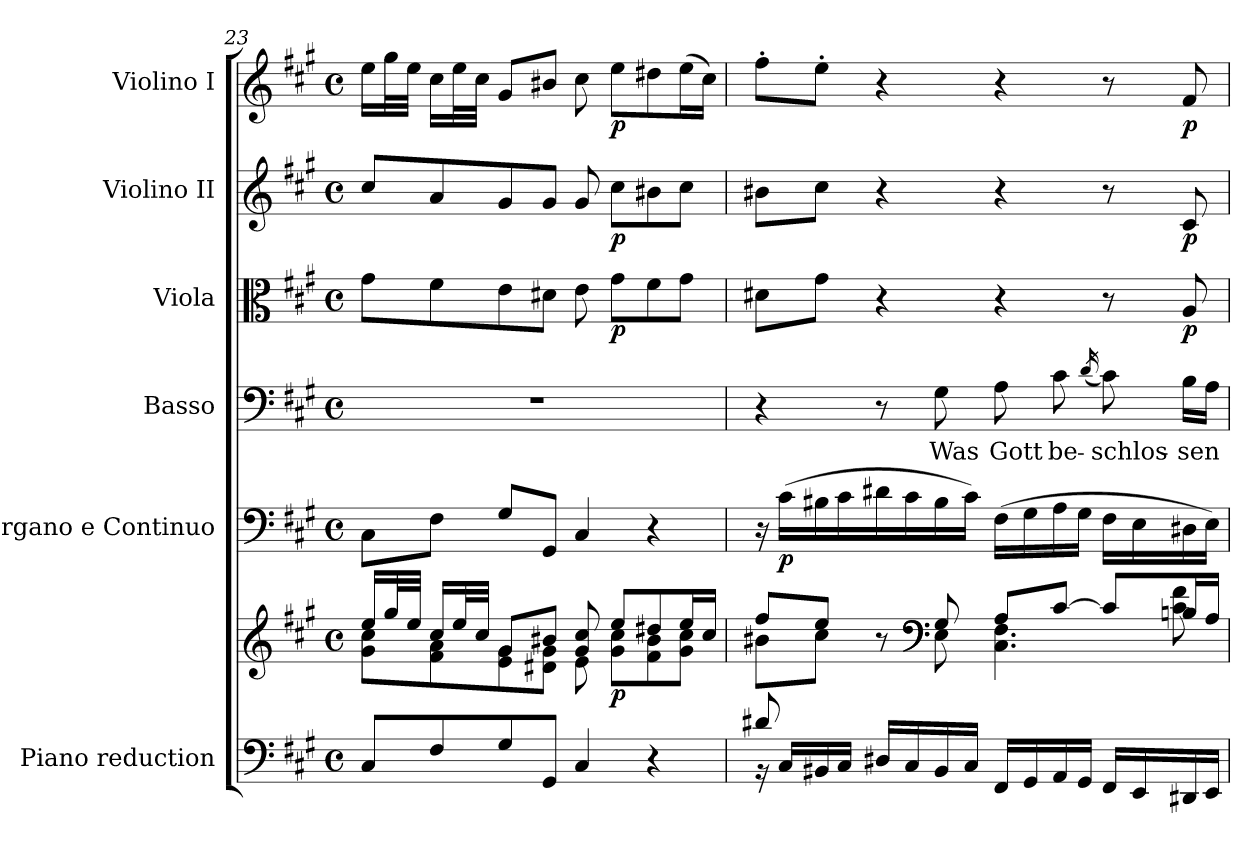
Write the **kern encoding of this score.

**kern	**kern	**dynam	**kern	**dynam	**kern	**text	**kern	**dynam	**kern	**dynam	**kern	**dynam
*part6	*part6	*part6	*part5	*part5	*part4	*part4	*part3	*part3	*part2	*part2	*part1	*part1
*staff7	*staff6	*staff6/7	*staff5	*staff5	*staff4	*staff4	*staff3	*staff3	*staff2	*staff2	*staff1	*staff1
*I"Piano reduction	*	*	*I"Organo e Continuo	*	*I"Basso	*	*I"Viola	*	*I"Violino II	*	*I"Violino I	*
*I'Pno	*	*	*	*	*	*	*I'Vla	*	*I'Vln	*	*I'Vln	*
!!LO:LB:g=z
*clefF4	*clefG2	*	*clefF4	*	*clefF4	*	*clefC3	*	*clefG2	*	*clefG2	*
*k[f#c#g#]	*k[f#c#g#]	*	*k[f#c#g#]	*	*k[f#c#g#]	*	*k[f#c#g#]	*	*k[f#c#g#]	*	*k[f#c#g#]	*
*M4/4	*M4/4	*	*M4/4	*	*M4/4	*	*M4/4	*	*M4/4	*	*M4/4	*
*met(c)	*met(c)	*	*met(c)	*	*met(c)	*	*met(c)	*	*met(c)	*	*met(c)	*
=23	=23	=23	=23	=23	=23	=23	=23	=23	=23	=23	=23	=23
*	*^	*	*	*	*	*	*	*	*	*	*	*
8C#/L	16ee/LL	8g#\ 8cc#\L	.	8C#\L	.	1r	.	8g#\L	.	8cc#/L	.	16ee\LL	.
.	32gg#/L	.	.	.	.	.	.	.	.	.	.	32gg#\L	.
.	32ee/JJJ	.	.	.	.	.	.	.	.	.	.	32ee\JJJ	.
8F#/	16cc#/LL	8f#\ 8a\	.	8F#\J	.	.	.	8f#\	.	8a/	.	16cc#\LL	.
.	32ee/L	.	.	.	.	.	.	.	.	.	.	32ee\L	.
.	32cc#/JJJ	.	.	.	.	.	.	.	.	.	.	32cc#\JJJ	.
8G#/	8g#/L	8e\ 8g#\	.	8G#/L	.	.	.	8e\	.	8g#/	.	8g#/L	.
8GG#/J	8b#X/J	8d#X\ 8g#\J	.	8GG#/J	.	.	.	8d#X\J	.	8g#/J	.	8b#X/J	.
4C#/	8g#/ 8cc#/	8e\	.	4C#/	.	.	.	8e\	.	8g#/	.	8cc#\	.
!	!	!	!LO:DY:b	!	!	!	!	!	!LO:DY:b	!	!LO:DY:b	!	!LO:DY:b
.	8ee/L	8g#\ 8cc#\L	p	.	.	.	.	8g#\L	p	8cc#\L	p	8ee\L	p
4r	8dd#X/	8f#\ 8b#\	.	4r	.	.	.	8f#\	.	8b#X\	.	8dd#X\	.
.	16ee/L	8g#\ 8cc#\J	.	.	.	.	.	8g#\J	.	8cc#\J	.	(16ee\L	.
.	16cc#/JJ	.	.	.	.	.	.	.	.	.	.	16cc#\JJ)	.
=24	=24	=24	=24	=24	=24	=24	=24	=24	=24	=24	=24	=24	=24
*^	*	*^	*	*	*	*	*	*	*	*	*	*	*
8d#X/L	16r	8ff#/L	8b#X\L	8ryy	.	16r	.	4r	.	8d#X\L	.	8b#X\L	.	8ff#'\L	.
!	!	!	!	!	!	!	!LO:DY:b	!	!	!	!	!	!	!	!
.	16C#/LL	.	.	.	.	(16c#\LL	p	.	.	.	.	.	.	.	.
2..ryy	16BB#X/	8ee/J	8cc#\J	8g#\J	.	16B#X\	.	.	.	8g#\J	.	8cc#\J	.	8ee'\J	.
.	16C#/JJ	.	.	.	.	16c#\	.	.	.	.	.	.	.	.	.
.	16D#X/LL	8r	8ryy	4ryy	.	16d#X\	.	8r	.	4r	.	4r	.	4r	.
.	16C#/	.	.	.	.	16c#\	.	.	.	.	.	.	.	.	.
*	*	*clefF4	*	*	*	*	*	*	*	*	*	*	*	*	*
!	!	!	!	!	!	!	!	!	!LO:LY:b	!	!	!	!	!	!
.	16BB#/	8G#/	8E\	.	.	16B#\	.	8G#\	Was	.	.	.	.	.	.
.	16C#/JJ	.	.	.	.	16c#\JJ)	.	.	.	.	.	.	.	.	.
!	!	!	!	!	!	!	!	!	!LO:LY:b	!	!	!	!	!	!
.	16FF#/LL	8A/L	4.C#\ 4.F#\	2ryy	.	(16F#\LL	.	8A\	Gott	4r	.	4r	.	4r	.
.	16GG#/	.	.	.	.	16G#\	.	.	.	.	.	.	.	.	.
!	!	!	!	!	!	!	!	!	!LO:LY:b	!	!	!	!	!	!
.	16AA/	[8c#/J	.	.	.	16A\	.	8c#\	be-	.	.	.	.	.	.
.	16GG#/JJ	.	.	.	.	16G#\JJ	.	.	.	.	.	.	.	.	.
.	.	.	.	.	.	.	.	(16qd/	.	.	.	.	.	.	.
!	!	!	!	!	!	!	!	!	!LO:LY:b	!	!	!	!	!	!
.	16FF#/LL	8c#/L]	.	.	.	16F#\LL	.	8c#\)	-schlos-	8r	.	8r	.	8r	.
.	16EE/	.	.	.	.	16E\	.	.	.	.	.	.	.	.	.
!	!	!	!	!	!	!	!	!	!LO:LY:b	!	!LO:DY:b	!	!LO:DY:b	!	!LO:DY:b
.	16DD#X/	16Bn/L	8c#\ 8f#\	.	.	16D#X\	.	16B\LL	-sen	8A/	p	8c#/	p	8f#/	p
.	16EE/JJ	16A/JJ	.	.	.	16E\JJ)	.	16A\JJ	.	.	.	.	.	.	.
*v	*v	*	*	*	*	*	*	*	*	*	*	*	*	*	*
*	*v	*v	*v	*	*	*	*	*	*	*	*	*	*	*
=	=	=	=	=	=	=	=	=	=	=	=	=
*-	*-	*-	*-	*-	*-	*-	*-	*-	*-	*-	*-	*-
